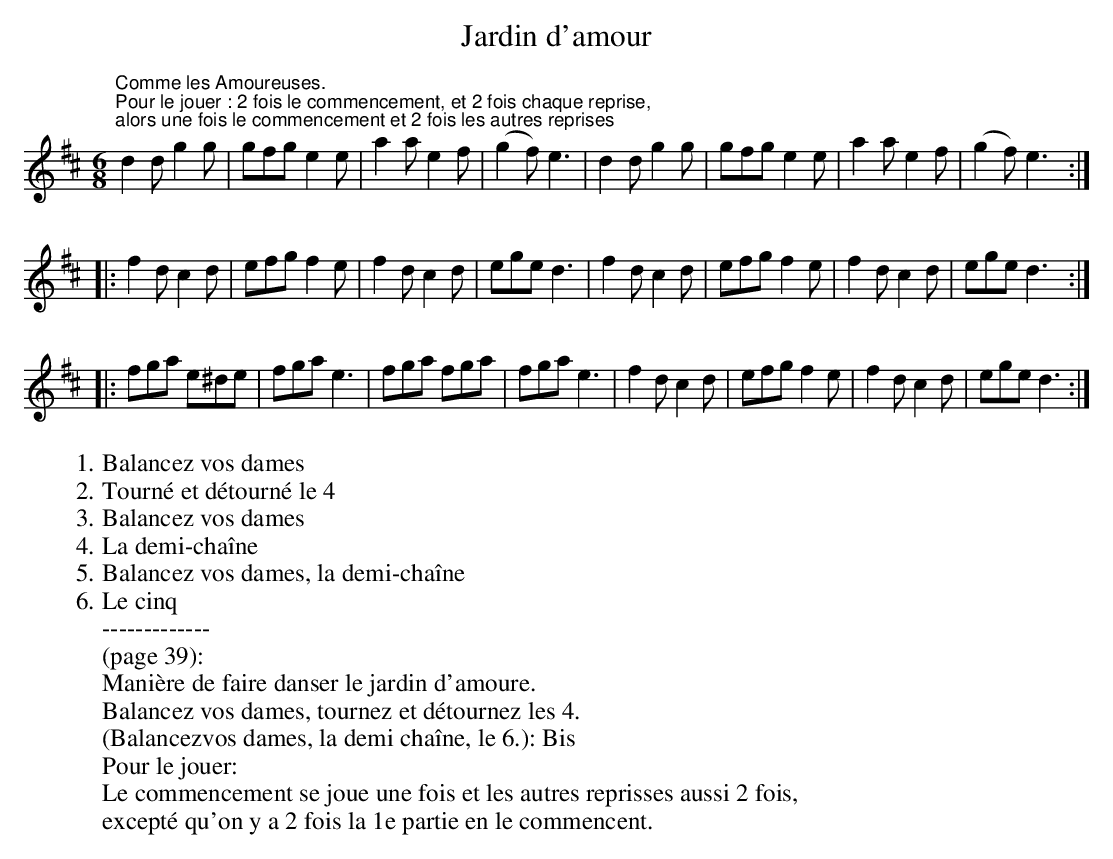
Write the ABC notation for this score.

X:1
T:Jardin d'amour
M:6/8
K:Dmaj
L:1/8
"Comme les Amoureuses."
"Pour le jouer : 2 fois le commencement, et 2 fois chaque reprise,"
"alors une fois le commencement et 2 fois les autres reprises"
d2d g2g|gfg e2e|a2a e2f|(g2f) e3|d2d g2g|gfg e2e|a2a e2f|(g2f) e3:|
|:f2d c2d|efg f2e|f2d c2d|ege d3|f2d c2d|efg f2e|f2d c2d|ege d3:|
|:fga e^de|fga e3|fga fga|fga e3|f2d c2d|efg f2e|f2d c2d|ege d3:|]
W:1.Balancez vos dames
W:2.Tourné et détourné le 4
W:3.Balancez vos dames
W:4.La demi-chaîne
W:5.Balancez vos dames, la demi-chaîne
W:6.Le cinq
W:-------------
W:(page 39):
W:Manière de faire danser le jardin d'amoure.
W:Balancez vos dames, tournez et détournez les 4.
W:(Balancezvos dames, la demi chaîne, le 6.): Bis
W:Pour le jouer:
W:Le commencement se joue une fois et les autres reprisses aussi 2 fois,
W:excepté qu'on y a 2 fois la 1e partie en le commencent.
